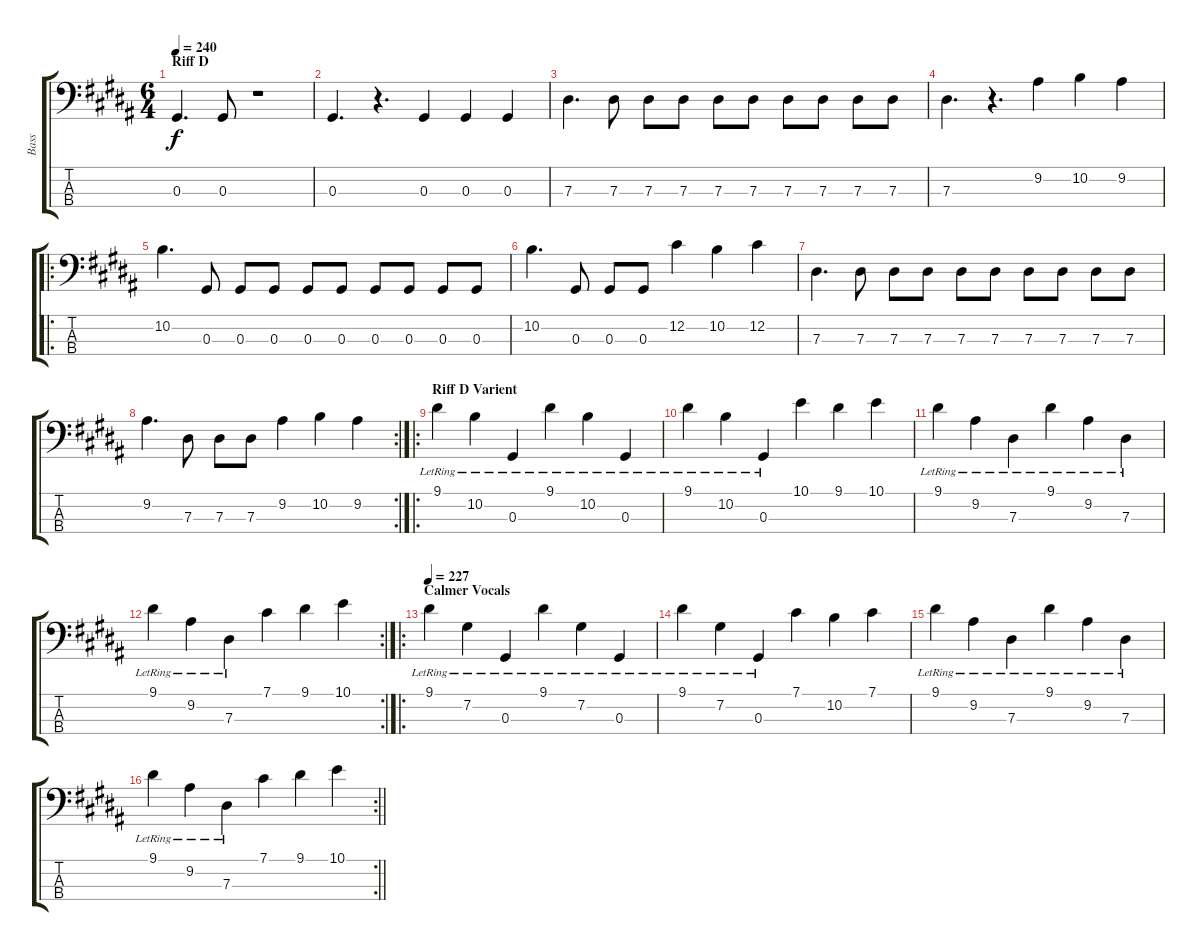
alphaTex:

\track ("Bass" "Bass") {instrument electricbasspick}
\staff {score tabs}
\tuning (Gb2 Db2 Ab1 Eb1) {hide}
\ts (6 4)
\section ("" "Riff D")
\tempo 240
\clef f4
\ks b
0.3.4{d dy f} 0.3.8 r.1 |
0.3.4{d} r.4{d} 0.3.4 0.3.4 0.3.4 |
7.3.4{d} 7.3.8 7.3.8 7.3.8 7.3.8 7.3.8 7.3.8 7.3.8 7.3.8 7.3.8 |
7.3.4{d} r.4{d} 9.2.4 10.2.4 9.2.4 |
\ro
\section ("" "")
10.2.4{d} 0.3.8 0.3.8 0.3.8 0.3.8 0.3.8 0.3.8 0.3.8 0.3.8 0.3.8 |
10.2.4{d} 0.3.8 0.3.8 0.3.8 12.2.4 10.2.4 12.2.4 |
7.3.4{d} 7.3.8 7.3.8 7.3.8 7.3.8 7.3.8 7.3.8 7.3.8 7.3.8 7.3.8 |
\rc 2
9.2.4{d} 7.3.8 7.3.8 7.3.8 9.2.4 10.2.4 9.2.4 |
\ro
\section ("" "Riff D Varient")
9.1{lr}.4 10.2{lr}.4 0.3{lr}.4 9.1{lr}.4 10.2{lr}.4 0.3{lr}.4 |
9.1{lr}.4 10.2{lr}.4 0.3{lr}.4 10.1.4 9.1.4 10.1.4 |
9.1{lr}.4 9.2{lr}.4 7.3{lr}.4 9.1{lr}.4 9.2{lr}.4 7.3{lr}.4 |
\rc 2
9.1{lr}.4 9.2{lr}.4 7.3{lr}.4 7.1.4 9.1.4 10.1.4 |
\ro
\section ("" "Calmer Vocals")
\tempo 227
9.1{lr}.4 7.2{lr}.4 0.3{lr}.4 9.1{lr}.4 7.2{lr}.4 0.3{lr}.4 |
9.1{lr}.4 7.2{lr}.4 0.3{lr}.4 7.1.4 10.2.4 7.1.4 |
9.1{lr}.4 9.2{lr}.4 7.3{lr}.4 9.1{lr}.4 9.2{lr}.4 7.3{lr}.4 |
\rc 2
\barLineRight lightlight
9.1{lr}.4 9.2{lr}.4 7.3{lr}.4 7.1.4 9.1.4 10.1.4
